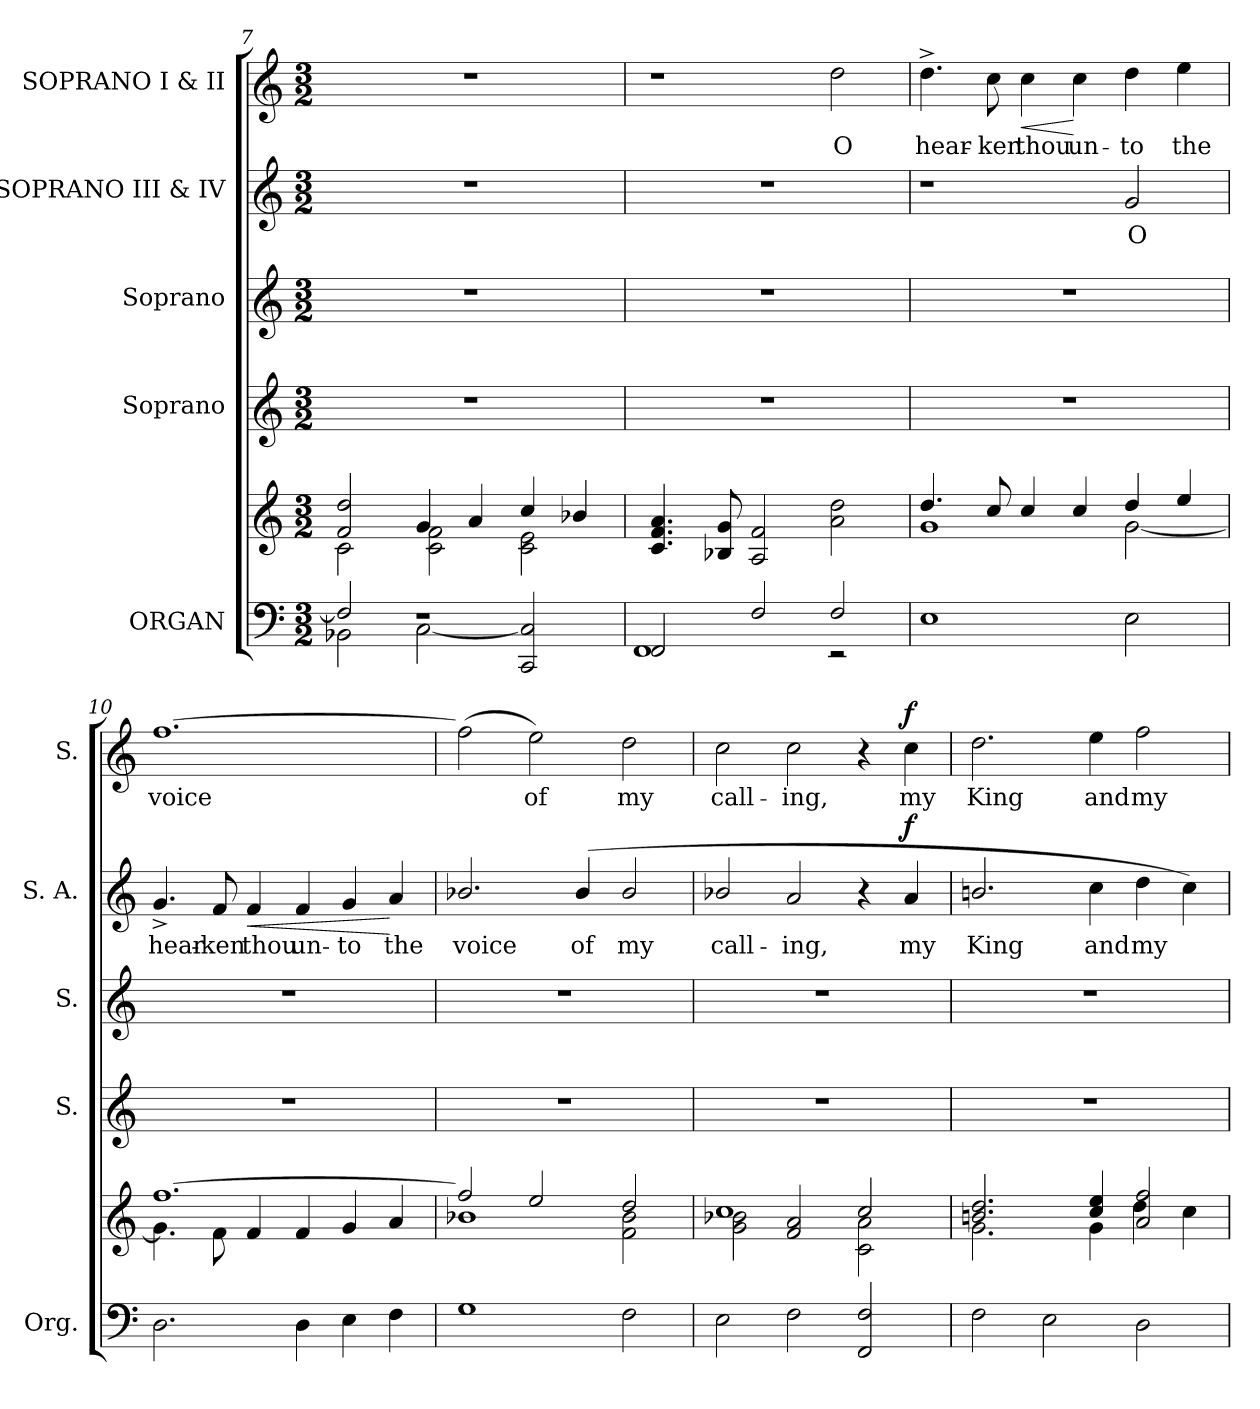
**kern	**kern	**kern	**kern	**kern	**text	**dynam	**kern	**text	**dynam
*part5	*part5	*part4	*part3	*part2	*part2	*part2	*part1	*part1	*part1
*staff6	*staff5	*staff4	*staff3	*staff2	*staff2	*staff2	*staff1	*staff1	*staff1
*I"ORGAN	*	*I"Soprano	*I"Soprano	*I"SOPRANO III & IV	*	*	*I"SOPRANO I & II	*	*
*I'Org.	*	*I'S.	*I'S.	*I'S. A.	*	*	*I'S.	*	*
*clefF4	*clefG2	*clefG2	*clefG2	*clefG2	*	*	*clefG2	*	*
*k[]	*k[]	*k[]	*k[]	*k[]	*	*	*k[]	*	*
*C:	*C:	*C:	*C:	*C:	*	*	*C:	*	*
*M3/2	*M3/2	*M3/2	*M3/2	*M3/2	*	*	*M3/2	*	*
=7	=7	=7	=7	=7	=7	=7	=7	=7	=7
*^	*^	*	*	*	*	*	*	*	*
!	!	!	!	!LO:N:vis=1	!LO:N:vis=1	!LO:N:vis=1	!	!	!LO:N:vis=1	!	!
2Fi/]	2BB-i\	2fi/ 2ddi	2ci\	1.r	1.r	1.r	.	.	1.r	.	.
1r	[2Ci\	4gi/	2ci\ 2fi	.	.	.	.	.	.	.	.
.	.	4ai/	.	.	.	.	.	.	.	.	.
.	2CCi/ 2Ci]	4cci/	2ci\ 2ei	.	.	.	.	.	.	.	.
.	.	4b-i/	.	.	.	.	.	.	.	.	.
*	*	*v	*v	*	*	*	*	*	*	*	*
=8	=8	=8	=8	=8	=8	=8	=8	=8	=8	=8
!	!	!	!LO:N:vis=1	!LO:N:vis=1	!LO:N:vis=1	!	!	!	!	!
2FFi/	1FFi	4.ci/ 4.fi 4.ai	1.r	1.r	1.r	.	.	1r	.	.
.	.	8B-i/ 8gi	.	.	.	.	.	.	.	.
2Fi/	.	2Ai/ 2fi	.	.	.	.	.	.	.	.
!	!	!	!	!	!	!	!	!	!LO:LY:b:color=#000000	!
2Fi/	2r	2ai\ 2ddi	.	.	.	.	.	2ddi\	O	.
=9	=9	=9	=9	=9	=9	=9	=9	=9	=9	=9
*	*	*^	*	*	*	*	*	*	*	*
!	!	!	!	!LO:N:vis=1	!LO:N:vis=1	!	!	!	!	!	!
*v	*v	*	*	*	*	*	*	*	*	*	*
*^	*	*	*	*	*	*	*	*	*	*
!	!	!	!	!	!	!	!	!	!	!LO:LY:b:color=#000000	!
*v	*v	*	*	*	*	*	*	*	*	*	*
1Ei	4.ddi/	1gi	1.r	1.r	1r	.	.	4.dd^i\	hear-	.
!	!	!	!	!	!	!	!	!	!LO:LY:b:color=#000000	!
.	8cci/	.	.	.	.	.	.	8cci\	-ken	.
!	!	!	!	!	!	!	!	!	!LO:LY:b:color=#000000	!LO:HP:b
.	4cci/	.	.	.	.	.	.	4cci\	thou	<
!	!	!	!	!	!	!	!	!	!LO:LY:b:color=#000000	!
.	4cci/	.	.	.	.	.	.	4cci\	un-	[
!	!	!	!	!	!	!LO:LY:b:color=#000000	!	!	!	!
!	!	!	!	!	!	!	!	!	!LO:LY:b:color=#000000	!
2Ei\	4ddi/	[2gi\	.	.	2gi/	O	.	4ddi\	-to	.
!	!	!	!	!	!	!	!	!	!LO:LY:b:color=#000000	!
.	4eei/	.	.	.	.	.	.	4eei\	the	.
=10	=10	=10	=10	=10	=10	=10	=10	=10	=10	=10
!	!	!	!LO:N:vis=1	!LO:N:vis=1	!	!	!	!	!	!
!	!	!	!	!	!	!LO:LY:b:color=#000000	!	!	!	!
!	!	!	!	!	!	!	!	!	!LO:LY:b:color=#000000	!
2.Di\	[1.ffi	4.gi\]	1.r	1.r	4.g^i/	hear-	.	[1.ffi	voice	.
!	!	!	!	!	!	!LO:LY:b:color=#000000	!	!	!	!
.	.	8fi\	.	.	8fi/	-ken	.	.	.	.
!	!	!	!	!	!	!LO:LY:b:color=#000000	!LO:HP:b	!	!	!
.	.	4fi/	.	.	4fi/	thou	<	.	.	.
!	!	!	!	!	!	!LO:LY:b:color=#000000	!	!	!	!
4Di\	.	4fi/	.	.	4fi/	un-	.	.	.	.
!	!	!	!	!	!	!LO:LY:b:color=#000000	!	!	!	!
4Ei\	.	4gi/	.	.	4gi/	-to	.	.	.	.
!	!	!	!	!	!	!LO:LY:b:color=#000000	!	!	!	!
4Fi\	.	4ai/	.	.	4ai/	the	[	.	.	.
!!LO:LB:g=z
=11	=11	=11	=11	=11	=11	=11	=11	=11	=11	=11
!	!	!	!LO:N:vis=1	!LO:N:vis=1	!	!	!	!	!	!
!	!	!	!	!	!	!LO:LY:b:color=#000000	!	!	!	!
1Gi	2ffi/]	1b-i	1.r	1.r	2.b-i/	voice	.	(2ffi\]	.	.
!	!	!	!	!	!	!	!	!	!LO:LY:b:color=#000000	!
.	2eei/	.	.	.	.	.	.	2eei\)	of	.
!	!	!	!	!	!	!LO:LY:b:color=#000000	!	!	!	!
.	.	.	.	.	(4b-i/	of	.	.	.	.
!	!	!	!	!	!	!LO:LY:b:color=#000000	!	!	!	!
!	!	!	!	!	!	!	!	!	!LO:LY:b:color=#000000	!
2Fi\	2ddi/	2fi\ 2b-i	.	.	2b-i/	my	.	2ddi\	my	.
=12	=12	=12	=12	=12	=12	=12	=12	=12	=12	=12
!	!	!	!LO:N:vis=1	!LO:N:vis=1	!	!	!	!	!	!
!	!	!	!	!	!	!LO:LY:b:color=#000000	!	!	!	!
!	!	!	!	!	!	!	!	!	!LO:LY:b:color=#000000	!
2Ei\	1cci	2gi\ 2b-i	1.r	1.r	2b-i/	call-	.	2cci\	call-	.
!	!	!	!	!	!	!LO:LY:b:color=#000000	!	!	!	!
!	!	!	!	!	!	!	!	!	!LO:LY:b:color=#000000	!
2Fi\	.	2fi/ 2ai	.	.	2ai/	-ing,	.	2cci\	-ing,	.
2FFi/ 2Fi	2cci/	2ci\ 2ai	.	.	4r	.	.	4r	.	.
!	!	!	!	!	!	!LO:LY:b:color=#000000	!	!	!	!
!	!	!	!	!	!	!	!	!	!LO:LY:b:color=#000000	!
.	.	.	.	.	4ai/	my	f	4cci\	my	f
=13	=13	=13	=13	=13	=13	=13	=13	=13	=13	=13
!	!	!	!LO:N:vis=1	!LO:N:vis=1	!	!	!	!	!	!
!	!	!	!	!	!	!LO:LY:b:color=#000000	!	!	!	!
!	!	!	!	!	!	!	!	!	!LO:LY:b:color=#000000	!
2Fi\	2.bni/ 2.ddi	2.gi\	1.r	1.r	2.bni/	King	.	2.ddi\	King	.
2Ei\	.	.	.	.	.	.	.	.	.	.
!	!	!	!	!	!	!LO:LY:b:color=#000000	!	!	!	!
!	!	!	!	!	!	!	!	!	!LO:LY:b:color=#000000	!
.	4cci/ 4eei	4gi\	.	.	4cci\	and	.	4eei\	and	.
!	!	!	!	!	!	!LO:LY:b:color=#000000	!	!	!	!
!	!	!	!	!	!	!	!	!	!LO:LY:b:color=#000000	!
2Di\	2ai/ 2ffi	4ddi\	.	.	4ddi\	my	.	2ffi\	my	.
.	.	4cci\	.	.	4cci\)	.	.	.	.	.
*	*v	*v	*	*	*	*	*	*	*	*
=	=	=	=	=	=	=	=	=	=
*-	*-	*-	*-	*-	*-	*-	*-	*-	*-
